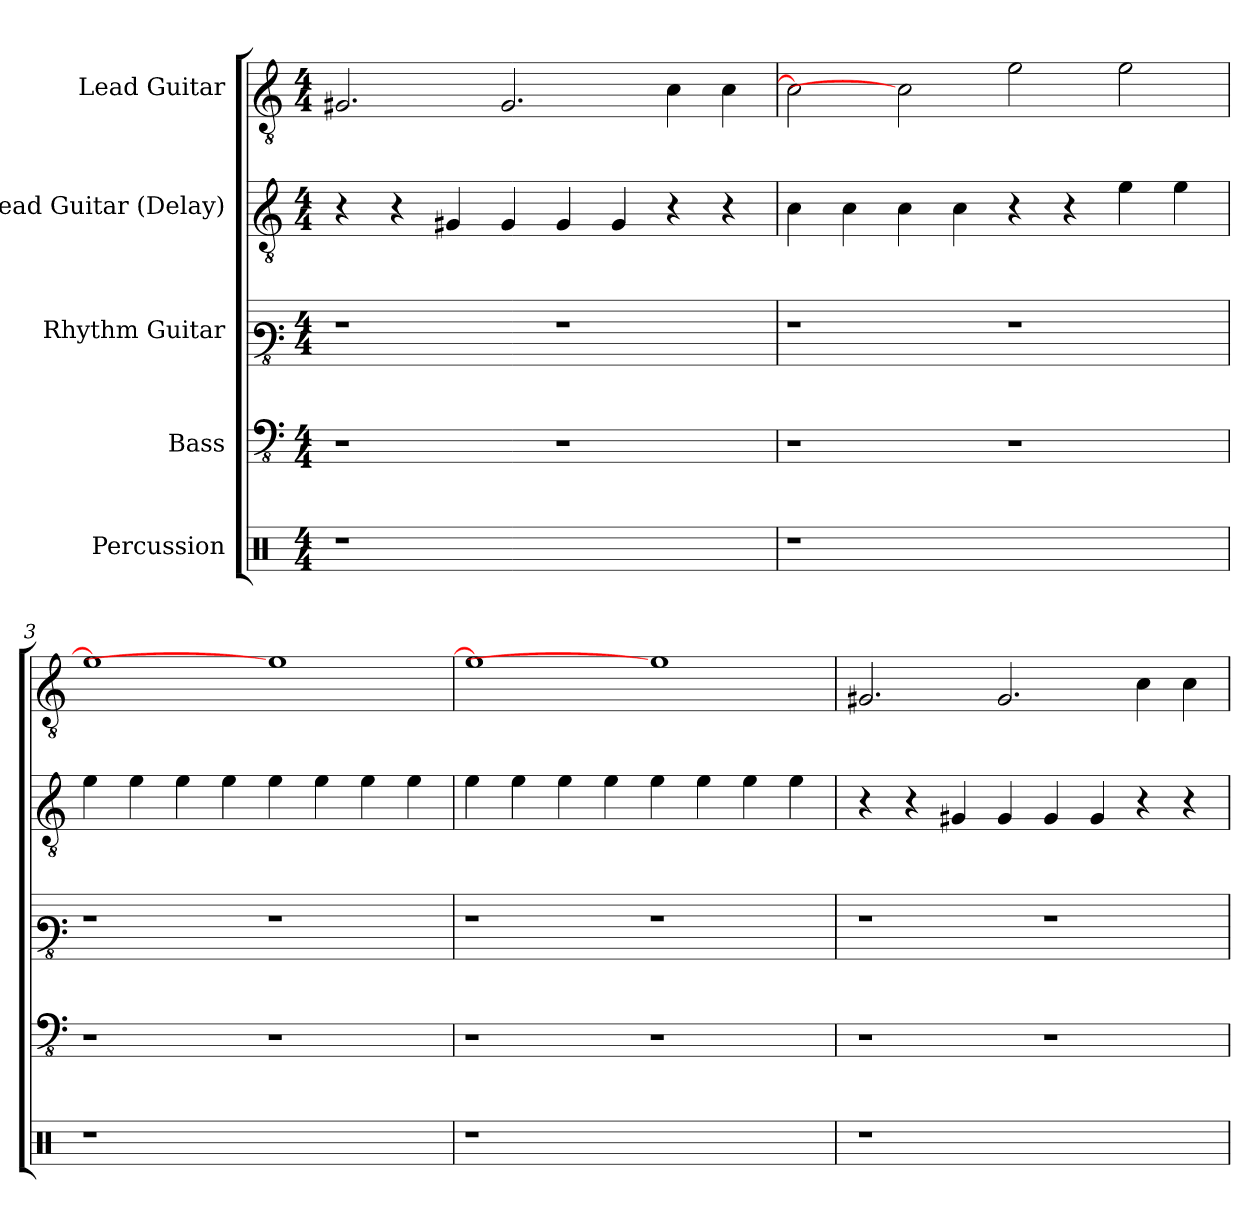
**kern	**kern	**kern	**kern	**kern
*part5	*part4	*part3	*part2	*part1
*staff5	*staff4	*staff3	*staff2	*staff1
*I"Percussion	*I"Bass	*I"Rhythm Guitar	*I"Lead Guitar (Delay)	*I"Lead Guitar
*	*stria4	*stria7	*stria6	*stria6
*clefX	*clefFv4	*clefFv4	*clefGv2	*clefGv2
*k[]	*k[]	*k[]	*k[]	*k[]
*M4/4	*M4/4	*M4/4	*M4/4	*M4/4
*MM125	*MM125	*MM125	*MM125	*MM125
=1	=1	=1	=1	=1
1r	1r	1r	4r	2.G#
.	.	.	4r	.
.	.	.	4G#	.
.	.	.	4G#	2.G#
1ryy	1r	1r	4G#	.
.	.	.	4G#	.
.	.	.	4r	4c
.	.	.	4r	4c
=2	=2	=2	=2	=2
1r	1r	1r	4c	2c]
.	.	.	4c	.
.	.	.	4c	2c]
.	.	.	4c	.
1ryy	1r	1r	4r	2g
.	.	.	4r	.
.	.	.	4g	2g
.	.	.	4g	.
=3	=3	=3	=3	=3
1r	1r	1r	4g	1g]
.	.	.	4g	.
.	.	.	4g	.
.	.	.	4g	.
1ryy	1r	1r	4g	1g]
.	.	.	4g	.
.	.	.	4g	.
.	.	.	4g	.
=4	=4	=4	=4	=4
1r	1r	1r	4g	1g]
.	.	.	4g	.
.	.	.	4g	.
.	.	.	4g	.
1ryy	1r	1r	4g	1g]
.	.	.	4g	.
.	.	.	4g	.
.	.	.	4g	.
=5	=5	=5	=5	=5
1r	1r	1r	4r	2.G#
.	.	.	4r	.
.	.	.	4G#	.
.	.	.	4G#	2.G#
1ryy	1r	1r	4G#	.
.	.	.	4G#	.
.	.	.	4r	4c
.	.	.	4r	4c
=	=	=	=	=
*-	*-	*-	*-	*-
